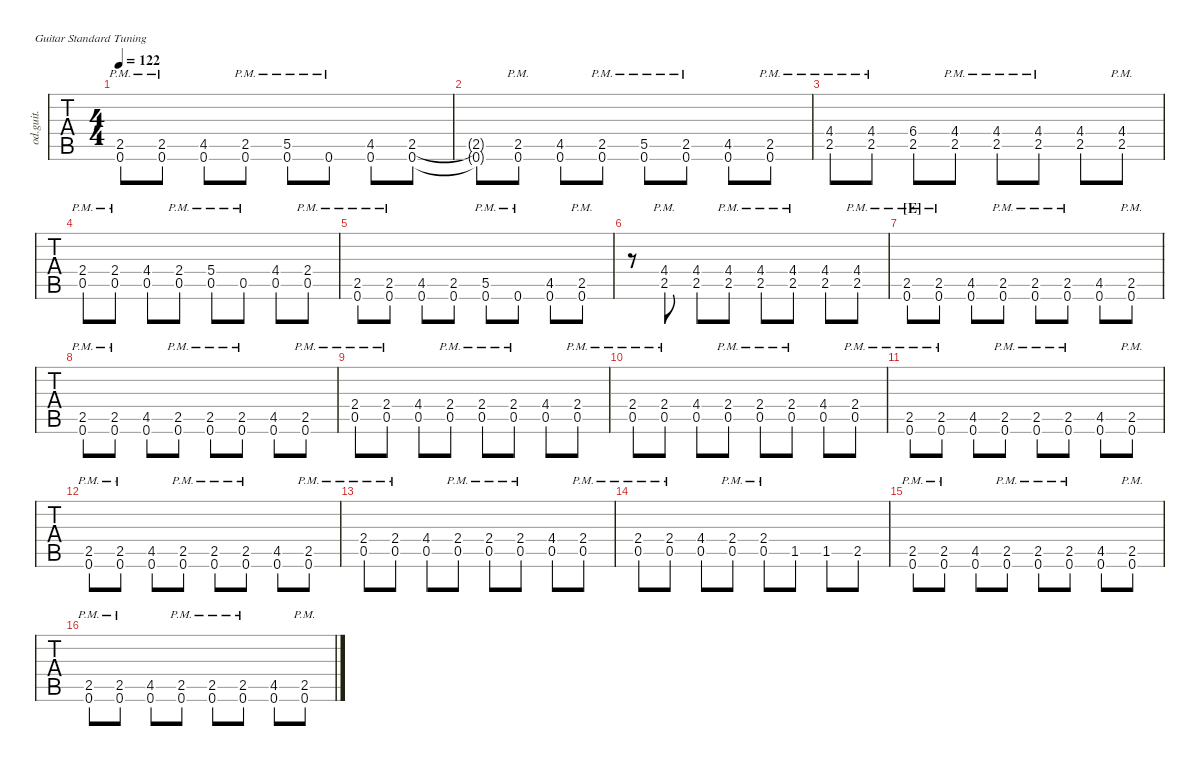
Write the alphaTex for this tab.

\defaultSystemsLayout 4
\hideDynamics
\bracketExtendMode nobrackets
\track ("1st guitar" "od.guit.") {defaultSystemsLayout 4 instrument overdrivenguitar}
\staff {tabs}
\tuning (E4 B3 G3 D3 A2 E2)
\ts (4 4)
\tempo 122
\clef g2
\ks c
(2.5{pm} 0.6{pm}).8{dy mf} (2.5{pm} 0.6{pm}).8 (4.5{acc #} 0.6).8 (2.5{pm} 0.6{pm}).8 (5.5{pm} 0.6{pm}).8{dy f} 0.6{pm}.8{dy mf} (4.5{acc #} 0.6).8 (2.5 0.6).8 |
(2.5{t} 0.6{t}).8{dy f} (2.5 0.6{pm}).8{dy mf} (4.5{acc #} 0.6).8 (2.5{pm} 0.6{pm}).8 (5.5{pm} 0.6{pm}).8{dy f} (2.5{pm} 0.6{pm}).8{dy mf} (4.5{acc #} 0.6).8 (2.5{pm} 0.6{pm}).8 |
(4.4{pm acc #} 2.5{pm}).8 (4.4{pm acc #} 2.5{pm}).8 (6.4{acc #} 2.5).8{dy f} (4.4{pm acc #} 2.5{pm}).8{dy mf} (4.4{pm acc #} 2.5{pm}).8 (4.4{pm acc #} 2.5{pm}).8 (4.4{acc #} 2.5).8 (4.4{pm acc #} 2.5{pm}).8 |
(2.4{pm} 0.5{pm}).8 (2.4{pm} 0.5{pm}).8 (4.4{acc #} 0.5).8 (2.4{pm} 0.5{pm}).8 (5.4{pm} 0.5{pm}).8{dy f} 0.5{pm}.8{dy mf} (4.4{acc #} 0.5).8 (2.4 0.5{pm}).8 |
(2.5{pm} 0.6{pm}).8 (2.5{pm} 0.6{pm}).8 (4.5{acc #} 0.6).8 (2.5 0.6).8 (5.5{pm} 0.6{pm}).8{dy f} 0.6{pm}.8{dy mf} (4.5{acc #} 0.6).8 (2.5{pm} 0.6).8 |
r.8 (4.4{acc #} 2.5{pm}).8 (4.4{acc #} 2.5).8 (4.4{pm acc #} 2.5{pm}).8 (4.4{pm acc #} 2.5{pm}).8 (4.4{pm acc #} 2.5{pm}).8 (4.4{acc #} 2.5).8 (4.4{acc #} 2.5{pm}).8 |
\section ("E" "")
(2.5{pm} 0.6{pm}).8 (2.5{pm} 0.6{pm}).8 (4.5{acc #} 0.6).8 (2.5{pm} 0.6{pm}).8 (2.5{pm} 0.6{pm}).8 (2.5{pm} 0.6{pm}).8 (4.5{acc #} 0.6).8 (2.5{pm} 0.6{pm}).8 |
(2.5{pm} 0.6{pm}).8 (2.5{pm} 0.6{pm}).8 (4.5{acc #} 0.6).8 (2.5{pm} 0.6{pm}).8 (2.5{pm} 0.6{pm}).8 (2.5{pm} 0.6{pm}).8 (4.5{acc #} 0.6).8 (2.5{pm} 0.6{pm}).8 |
(2.4{pm} 0.5{pm}).8 (2.4{pm} 0.5{pm}).8 (4.4{acc #} 0.5).8 (2.4{pm} 0.5{pm}).8 (2.4{pm} 0.5{pm}).8 (2.4{pm} 0.5{pm}).8 (4.4{acc #} 0.5).8 (2.4{pm} 0.5{pm}).8 |
(2.4{pm} 0.5{pm}).8 (2.4{pm} 0.5{pm}).8 (4.4{acc #} 0.5).8 (2.4{pm} 0.5{pm}).8 (2.4{pm} 0.5{pm}).8 (2.4{pm} 0.5{pm}).8 (4.4{acc #} 0.5).8 (2.4{pm} 0.5{pm}).8 |
(2.5{pm} 0.6{pm}).8 (2.5{pm} 0.6{pm}).8 (4.5{acc #} 0.6).8 (2.5{pm} 0.6{pm}).8 (2.5{pm} 0.6{pm}).8 (2.5{pm} 0.6{pm}).8 (4.5{acc #} 0.6).8 (2.5{pm} 0.6{pm}).8 |
(2.5{pm} 0.6{pm}).8 (2.5{pm} 0.6{pm}).8 (4.5{acc #} 0.6).8 (2.5{pm} 0.6{pm}).8 (2.5{pm} 0.6{pm}).8 (2.5{pm} 0.6{pm}).8 (4.5{acc #} 0.6).8 (2.5{pm} 0.6{pm}).8 |
(2.4{pm} 0.5{pm}).8 (2.4{pm} 0.5{pm}).8 (4.4{acc #} 0.5).8 (2.4{pm} 0.5{pm}).8 (2.4{pm} 0.5{pm}).8 (2.4{pm} 0.5{pm}).8 (4.4{acc #} 0.5).8 (2.4{pm} 0.5{pm}).8 |
(2.4{pm} 0.5{pm}).8 (2.4{pm} 0.5{pm}).8 (4.4{acc #} 0.5).8 (2.4{pm} 0.5{pm}).8 (2.4{pm} 0.5{pm}).8 1.5{acc #}.8 1.5{acc #}.8 2.5.8 |
(2.5{pm} 0.6{pm}).8 (2.5{pm} 0.6{pm}).8 (4.5{acc #} 0.6).8 (2.5{pm} 0.6{pm}).8 (2.5{pm} 0.6{pm}).8 (2.5{pm} 0.6{pm}).8 (4.5{acc #} 0.6).8 (2.5{pm} 0.6{pm}).8 |
(2.5{pm} 0.6{pm}).8 (2.5{pm} 0.6{pm}).8 (4.5{acc #} 0.6).8 (2.5{pm} 0.6{pm}).8 (2.5{pm} 0.6{pm}).8 (2.5{pm} 0.6{pm}).8 (4.5{acc #} 0.6).8 (2.5{pm} 0.6{pm}).8
